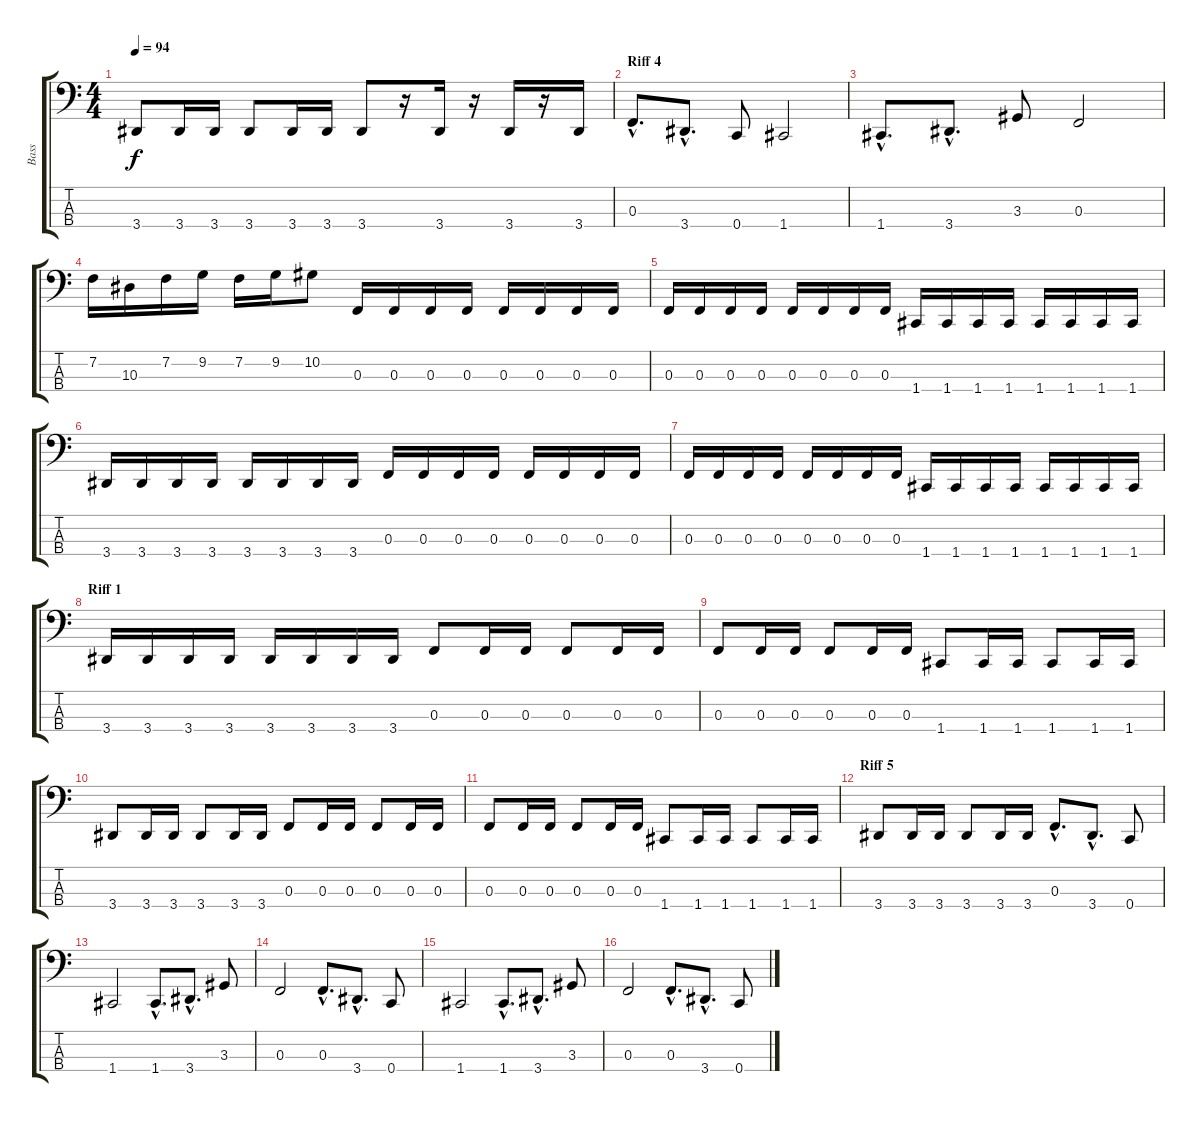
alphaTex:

\track ("Bass" "Bass") {instrument electricbassfinger}
\staff {score tabs}
\tuning (Eb2 Bb1 F1 C1) {hide}
\ts (4 4)
\tempo 94
\clef f4
\ks c
3.4.8{dy f} 3.4.16 3.4.16 3.4.8 3.4.16 3.4.16 3.4.8 r.16 3.4.16 r.16 3.4.16 r.16 3.4.16 |
\section ("" "Riff 4")
0.3{hac}.8{d} 3.4{hac}.8{d} 0.4.8 1.4.2 |
1.4{hac}.8{d} 3.4{hac}.8{d} 3.3.8 0.3.2 |
7.2.16 10.3.16 7.2.16 9.2.16 7.2.16 9.2.16 10.2.8 0.3.16 0.3.16 0.3.16 0.3.16 0.3.16 0.3.16 0.3.16 0.3.16 |
0.3.16 0.3.16 0.3.16 0.3.16 0.3.16 0.3.16 0.3.16 0.3.16 1.4.16 1.4.16 1.4.16 1.4.16 1.4.16 1.4.16 1.4.16 1.4.16 |
3.4.16 3.4.16 3.4.16 3.4.16 3.4.16 3.4.16 3.4.16 3.4.16 0.3.16 0.3.16 0.3.16 0.3.16 0.3.16 0.3.16 0.3.16 0.3.16 |
0.3.16 0.3.16 0.3.16 0.3.16 0.3.16 0.3.16 0.3.16 0.3.16 1.4.16 1.4.16 1.4.16 1.4.16 1.4.16 1.4.16 1.4.16 1.4.16 |
\section ("" "Riff 1")
3.4.16 3.4.16 3.4.16 3.4.16 3.4.16 3.4.16 3.4.16 3.4.16 0.3.8 0.3.16 0.3.16 0.3.8 0.3.16 0.3.16 |
0.3.8 0.3.16 0.3.16 0.3.8 0.3.16 0.3.16 1.4.8 1.4.16 1.4.16 1.4.8 1.4.16 1.4.16 |
3.4.8 3.4.16 3.4.16 3.4.8 3.4.16 3.4.16 0.3.8 0.3.16 0.3.16 0.3.8 0.3.16 0.3.16 |
0.3.8 0.3.16 0.3.16 0.3.8 0.3.16 0.3.16 1.4.8 1.4.16 1.4.16 1.4.8 1.4.16 1.4.16 |
\section ("" "Riff 5")
3.4.8 3.4.16 3.4.16 3.4.8 3.4.16 3.4.16 0.3{hac}.8{d} 3.4{hac}.8{d} 0.4.8 |
1.4.2 1.4{hac}.8{d} 3.4{hac}.8{d} 3.3.8 |
0.3.2 0.3{hac}.8{d} 3.4{hac}.8{d} 0.4.8 |
1.4.2 1.4{hac}.8{d} 3.4{hac}.8{d} 3.3.8 |
0.3.2 0.3{hac}.8{d} 3.4{hac}.8{d} 0.4.8
